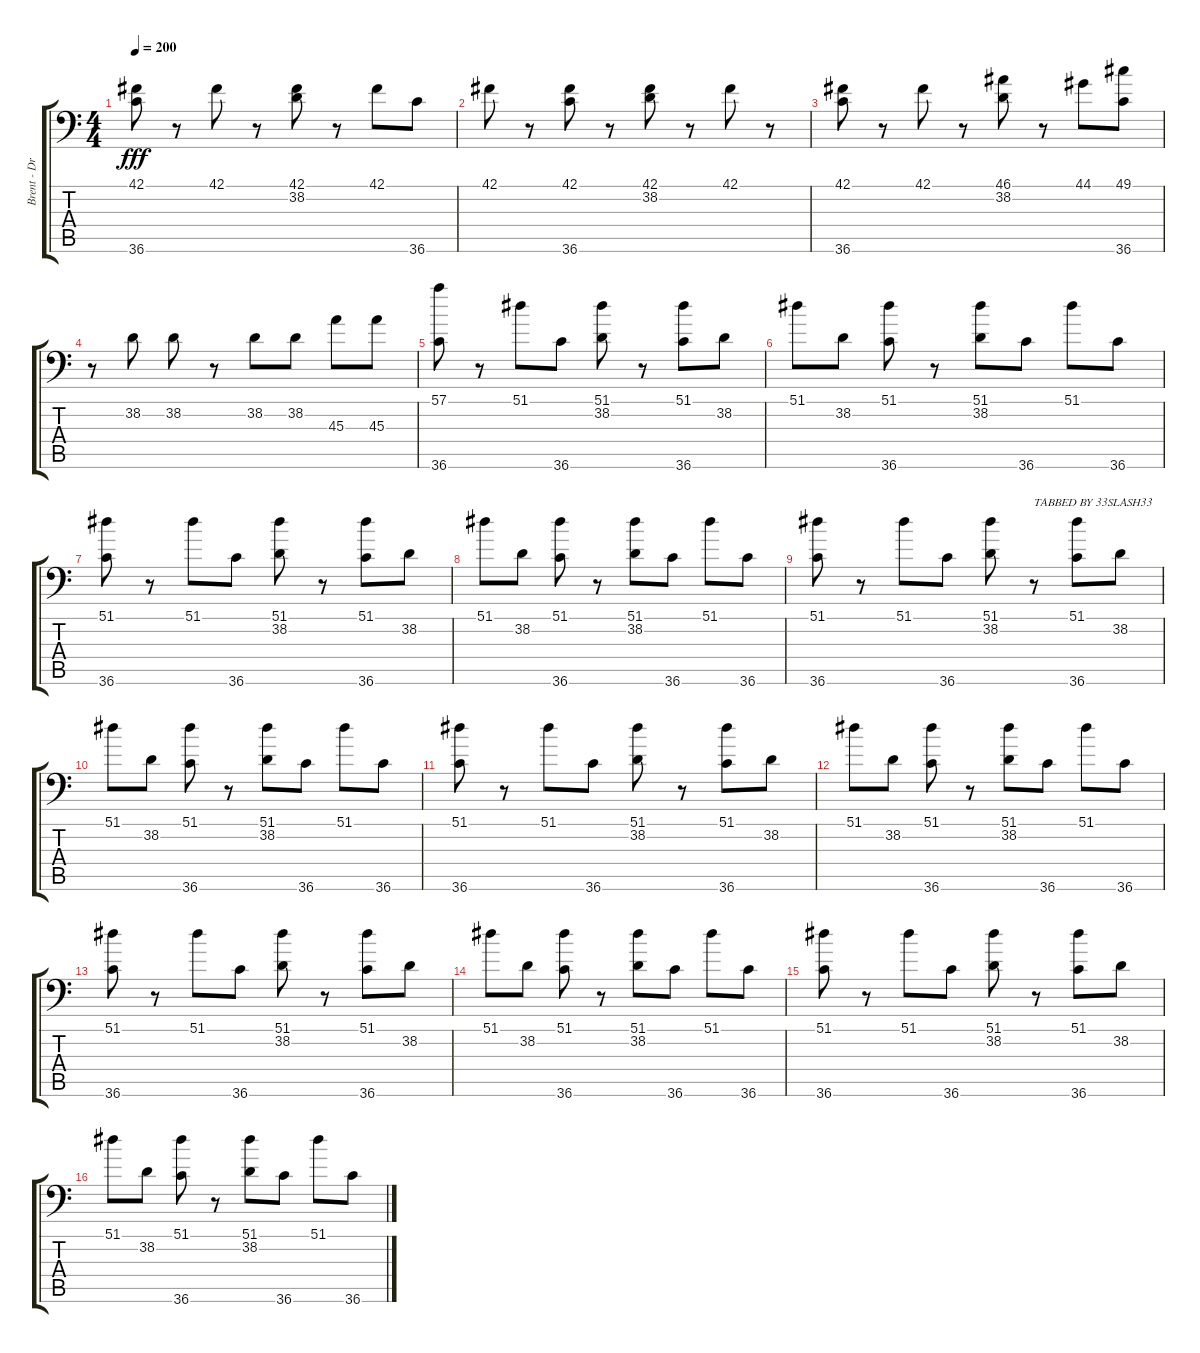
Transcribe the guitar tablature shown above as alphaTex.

\track ("Brent - Drums" "Brent - Dr") {instrument acousticgrandpiano}
\staff {score tabs}
\tuning (C-1 C-1 C-1 C-1 C-1 C-1) {hide}
\ts (4 4)
\tempo 200
\clef f4
\ks c
(42.1 36.6).8{dy fff} r.8 42.1.8 r.8 (42.1 38.2).8 r.8 42.1.8 36.6.8 |
42.1.8 r.8 (42.1 36.6).8 r.8 (42.1 38.2).8 r.8 42.1.8 r.8 |
(42.1 36.6).8 r.8 42.1.8 r.8 (46.1 38.2).8 r.8 44.1.8 (49.1 36.6).8 |
r.8 38.2.8 38.2.8 r.8 38.2.8 38.2.8 45.3.8 45.3.8 |
(57.1 36.6).8 r.8 51.1.8 36.6.8 (51.1 38.2).8 r.8 (51.1 36.6).8 38.2.8 |
51.1.8 38.2.8 (51.1 36.6).8 r.8 (51.1 38.2).8 36.6.8 51.1.8 36.6.8 |
(51.1 36.6).8 r.8 51.1.8 36.6.8 (51.1 38.2).8 r.8 (51.1 36.6).8 38.2.8 |
51.1.8 38.2.8 (51.1 36.6).8 r.8 (51.1 38.2).8 36.6.8 51.1.8 36.6.8 |
(51.1 36.6).8 r.8 51.1.8 36.6.8 (51.1 38.2).8 r.8{txt "TABBED BY 33SLASH33"} (51.1 36.6).8 38.2.8 |
51.1.8 38.2.8 (51.1 36.6).8 r.8 (51.1 38.2).8 36.6.8 51.1.8 36.6.8 |
(51.1 36.6).8 r.8 51.1.8 36.6.8 (51.1 38.2).8 r.8 (51.1 36.6).8 38.2.8 |
51.1.8 38.2.8 (51.1 36.6).8 r.8 (51.1 38.2).8 36.6.8 51.1.8 36.6.8 |
(51.1 36.6).8 r.8 51.1.8 36.6.8 (51.1 38.2).8 r.8 (51.1 36.6).8 38.2.8 |
51.1.8 38.2.8 (51.1 36.6).8 r.8 (51.1 38.2).8 36.6.8 51.1.8 36.6.8 |
(51.1 36.6).8 r.8 51.1.8 36.6.8 (51.1 38.2).8 r.8 (51.1 36.6).8 38.2.8 |
51.1.8 38.2.8 (51.1 36.6).8 r.8 (51.1 38.2).8 36.6.8 51.1.8 36.6.8
